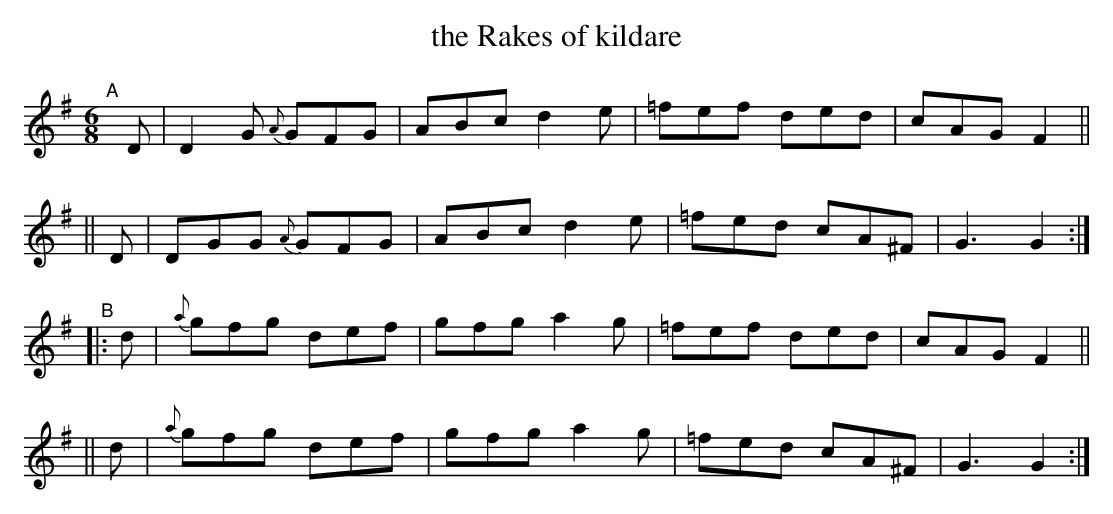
X:1
T: the Rakes of kildare
M: 6/8
L: 1/8
K: G
"^A"\
[|]D | D2G {A}GFG | ABc d2e | =fef ded  | cAG F2 ||
|| D | DGG {A}GFG | ABc d2e | =fed cA^F | G3  G2 :|
"^B"\
|: d | {a}gfg def | gfg a2g | =fef ded | cAG F2 ||
|| d | {a}gfg def | gfg a2g | =fed cA^F | G3 G2 :|
